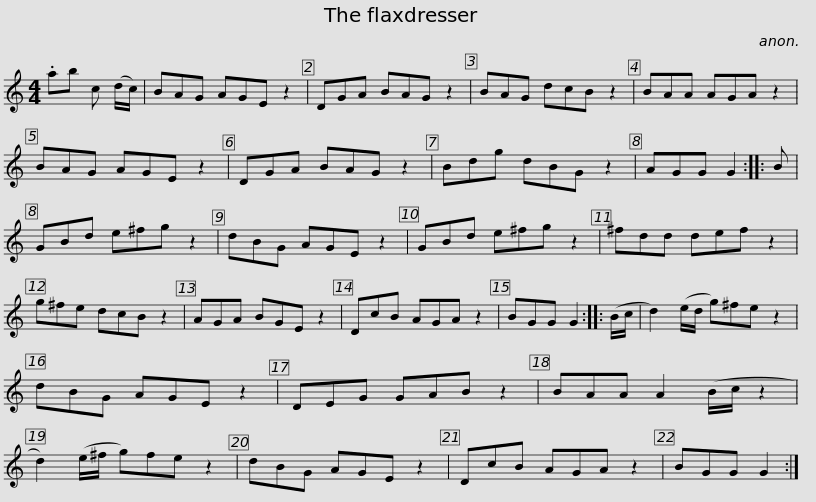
X:1
L:1/8
M:4/4
I:linebreak $
K:C
V:1 treble
V:1
 .ab c (d/c/) | BAG AGE z2 | DGA BAG z2 | BAG dcB z2 | BAA AGA z2 | %5
 BAG AGE z2 |$ DGA BAG z2 | Bdg dBG z2 | AGG G2 :: B | %10
 GBd e^fg z2 | dBG AGE z2 | GBd e^fg z2 |$ ^fdd def z2 | g^fe dcB z2 | %15
 AGA BGE z2 | DcB AGA z2 | BGG G2 :: (B/c/ | d2) (e/d/ g)^fe z2 |$ %20
 dBG AGE z2 | DEG GAB z2 | BAA A2 (B/c/ z2 | d2) (e/^f/ g)fe z2 | dBG AGE z2 | %25
 DcB AGA z2 |$ BGG G2 :| %27
